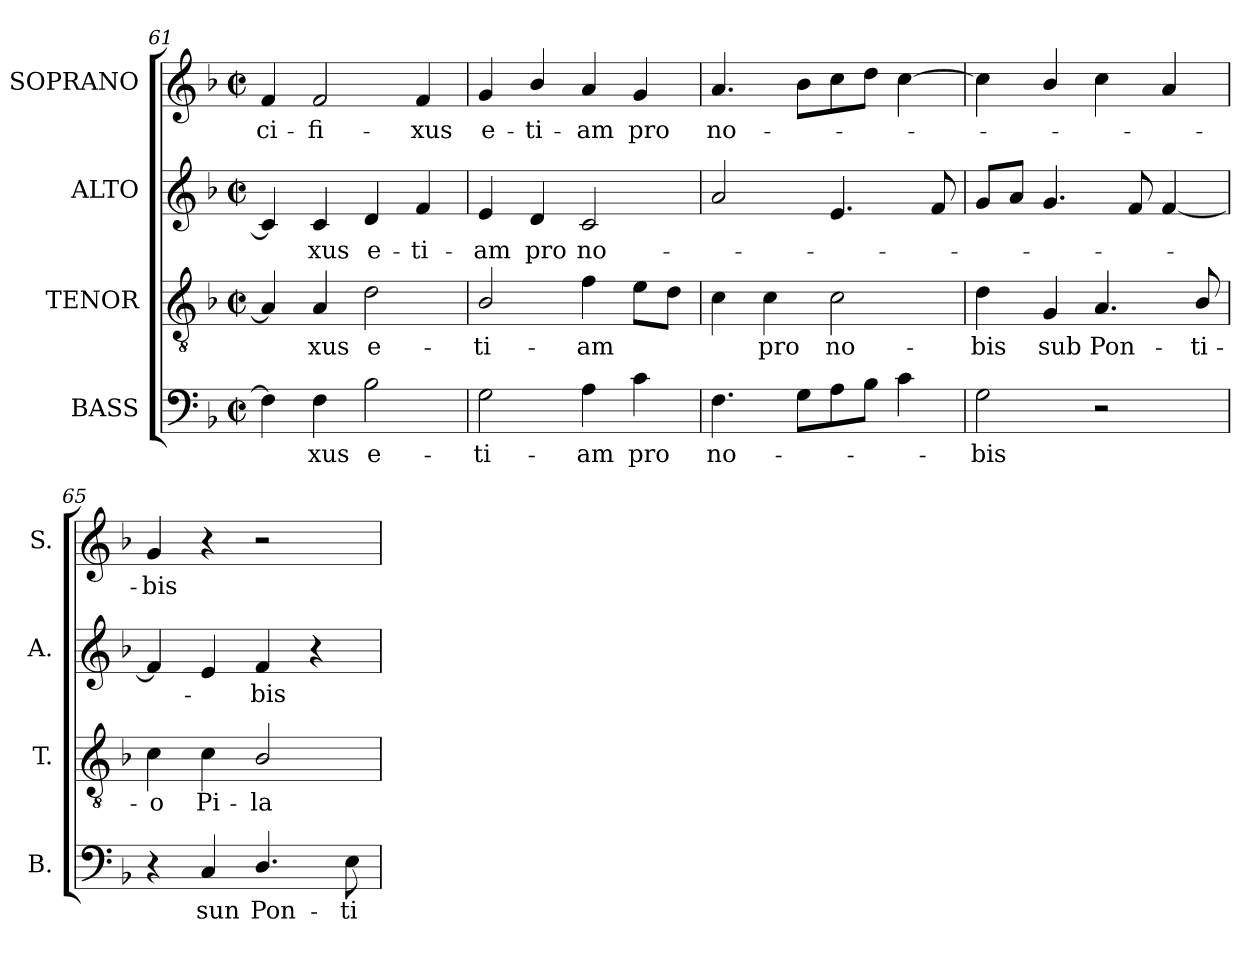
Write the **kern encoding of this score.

**kern	**text	**kern	**text	**kern	**text	**kern	**text
*part4	*part4	*part3	*part3	*part2	*part2	*part1	*part1
*staff4	*staff4	*staff3	*staff3	*staff2	*staff2	*staff1	*staff1
*I"BASS	*	*I"TENOR	*	*I"ALTO	*	*I"SOPRANO	*
*I'B.	*	*I'T.	*	*I'A.	*	*I'S.	*
*clefF4	*	*clefGv2	*	*clefG2	*	*clefG2	*
*	*	*ITrd7c12	*	*	*	*	*
*k[b-]	*	*k[b-]	*	*k[b-]	*	*k[b-]	*
*F:	*	*F:	*	*F:	*	*F:	*
*M2/2	*	*M2/2	*	*M2/2	*	*M2/2	*
*met(c|)	*	*met(c|)	*	*met(c|)	*	*met(c|)	*
=61	=61	=61	=61	=61	=61	=61	=61
!	!	!	!	!	!	!	!LO:LY:b:color=#000000
4Fi\]	.	4AAi/]	.	4ci/]	.	4fi/	-ci-
!	!LO:LY:b:color=#000000	!	!	!	!	!	!
!	!	!	!LO:LY:b:color=#000000	!	!	!	!
!	!	!	!	!	!LO:LY:b:color=#000000	!	!
!	!	!	!	!	!	!	!LO:LY:b:color=#000000
4Fi\	-xus	4AAi/	-xus	4ci/	-xus	2fi/	-fi-
!	!LO:LY:b:color=#000000	!	!	!	!	!	!
!	!	!	!LO:LY:b:color=#000000	!	!	!	!
!	!	!	!	!	!LO:LY:b:color=#000000	!	!
2B-i\	e-	2Di\	e-	4di/	e-	.	.
!	!	!	!	!	!LO:LY:b:color=#000000	!	!
!	!	!	!	!	!	!	!LO:LY:b:color=#000000
.	.	.	.	4fi/	-ti-	4fi/	-xus
=62	=62	=62	=62	=62	=62	=62	=62
!	!LO:LY:b:color=#000000	!	!	!	!	!	!
!	!	!	!LO:LY:b:color=#000000	!	!	!	!
!	!	!	!	!	!LO:LY:b:color=#000000	!	!
!	!	!	!	!	!	!	!LO:LY:b:color=#000000
2Gi\	-ti-	2BB-i/	-ti-	4ei/	-am	4gi/	e-
!	!	!	!	!	!LO:LY:b:color=#000000	!	!
!	!	!	!	!	!	!	!LO:LY:b:color=#000000
.	.	.	.	4di/	pro	4b-i/	-ti-
!	!LO:LY:b:color=#000000	!	!	!	!	!	!
!	!	!	!LO:LY:b:color=#000000	!	!	!	!
!	!	!	!	!	!LO:LY:b:color=#000000	!	!
!	!	!	!	!	!	!	!LO:LY:b:color=#000000
4Ai\	-am	4Fi\	-am	2ci/	no-	4ai/	-am
!	!LO:LY:b:color=#000000	!	!	!	!	!	!
!	!	!	!	!	!	!	!LO:LY:b:color=#000000
4ci\	pro	8Ei\L	.	.	.	4gi/	pro
.	.	8Di\J	.	.	.	.	.
=63	=63	=63	=63	=63	=63	=63	=63
!	!LO:LY:b:color=#000000	!	!	!	!	!	!
!	!	!	!	!	!	!	!LO:LY:b:color=#000000
4.Fi\	no-	4Ci\	.	2ai/	.	4.ai/	no-
!	!	!	!LO:LY:b:color=#000000	!	!	!	!
.	.	4Ci\	pro	.	.	.	.
8Gi\L	.	.	.	.	.	8b-i\L	.
!	!	!	!LO:LY:b:color=#000000	!	!	!	!
8Ai\	.	2Ci\	no-	4.ei/	.	8cci\	.
8B-i\J	.	.	.	.	.	8ddi\J	.
4ci\	.	.	.	.	.	[4cci\	.
.	.	.	.	8fi/	.	.	.
=64	=64	=64	=64	=64	=64	=64	=64
!	!LO:LY:b:color=#000000	!	!	!	!	!	!
!	!	!	!LO:LY:b:color=#000000	!	!	!	!
2Gi\	-bis	4Di\	-bis	8gi/L	.	4cci\]	.
.	.	.	.	8ai/J	.	.	.
!	!	!	!LO:LY:b:color=#000000	!	!	!	!
.	.	4GGi/	sub	4.gi/	.	4b-i/	.
!	!	!	!LO:LY:b:color=#000000	!	!	!	!
2r	.	4.AAi/	Pon-	.	.	4cci\	.
.	.	.	.	8fi/	.	.	.
.	.	.	.	[4fi/	.	4ai/	.
!	!	!	!LO:LY:b:color=#000000	!	!	!	!
.	.	8BB-i/	-ti-	.	.	.	.
=65	=65	=65	=65	=65	=65	=65	=65
!	!	!	!LO:LY:b:color=#000000	!	!	!	!
!	!	!	!	!	!	!	!LO:LY:b:color=#000000
4r	.	4Ci\	-o	4fi/]	.	4gi/	-bis
!	!LO:LY:b:color=#000000	!	!	!	!	!	!
!	!	!	!LO:LY:b:color=#000000	!	!	!	!
4Ci/	sun	4Ci\	Pi-	4ei/	.	4r	.
!	!LO:LY:b:color=#000000	!	!	!	!	!	!
!	!	!	!LO:LY:b:color=#000000	!	!	!	!
!	!	!	!	!	!LO:LY:b:color=#000000	!	!
4.Di/	Pon-	2BB-i/	-la-	4fi/	-bis	2r	.
.	.	.	.	4r	.	.	.
!	!LO:LY:b:color=#000000	!	!	!	!	!	!
8Ei\	-ti-	.	.	.	.	.	.
=	=	=	=	=	=	=	=
*-	*-	*-	*-	*-	*-	*-	*-
